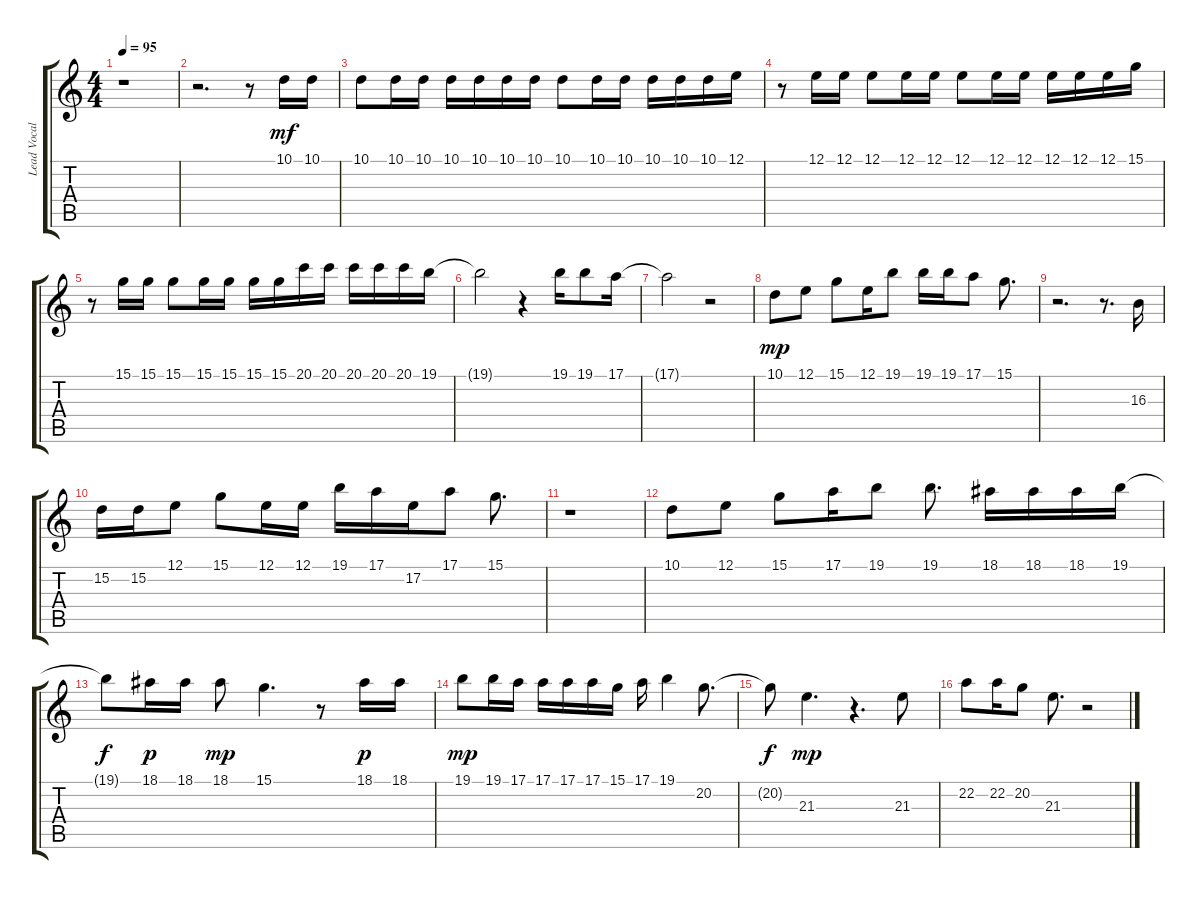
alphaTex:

\track ("Lead Vocals" "Lead Vocal") {instrument lead8bassandlead}
\staff {score tabs}
\tuning (E4 B3 G3 D3 A2 E2) {hide}
\ts (4 4)
\tempo 95
\clef g2
\ks c
r.1{dy mf instrument lead8bassandlead} |
r.2{d} r.8 10.1.16{volume 15} 10.1.16 |
10.1.8 10.1.16 10.1.16 10.1.16 10.1.16 10.1.16 10.1.16 10.1.8 10.1.16 10.1.16 10.1.16 10.1.16 10.1.16 12.1.16 |
r.8 12.1.16 12.1.16 12.1.8 12.1.16 12.1.16 12.1.8 12.1.16 12.1.16 12.1.16 12.1.16 12.1.16 15.1.16 |
r.8 15.1.16 15.1.16 15.1.8 15.1.16 15.1.16 15.1.16 15.1.16 20.1.16 20.1.16 20.1.16 20.1.16 20.1.16 19.1.16 |
19.1{t}.2 r.4 19.1.16{volume 16} 19.1.8 17.1.16 |
17.1{t}.2 r.2 |
10.1.8{dy mp} 12.1.8 15.1.8 12.1.16 19.1.8 19.1.16 19.1.16 17.1.8 15.1.8{d} |
r.2{d} r.8{d} 16.3.16 |
15.2.16 15.2.16 12.1.8 15.1.8 12.1.16 12.1.16 19.1.16 17.1.16 17.2.16 17.1.8 15.1.8{d} |
r.1 |
10.1.8 12.1.8 15.1.8 17.1.16 19.1.8 19.1.8{d} 18.1.16 18.1.16 18.1.16 19.1.16 |
19.1{t}.8{dy f} 18.1.16{dy p} 18.1.16 18.1.8{dy mp} 15.1.4{d} r.8 18.1.16{dy p} 18.1.16 |
19.1.8{dy mp} 19.1.16 17.1.16 17.1.16 17.1.16 17.1.16 15.1.16 17.1.16 19.1.4 20.2.8{d} |
20.2{t}.8{dy f} 21.3.4{d dy mp} r.4{d} 21.3.8 |
22.2.8 22.2.16 20.2.8 21.3.8{d} r.2
